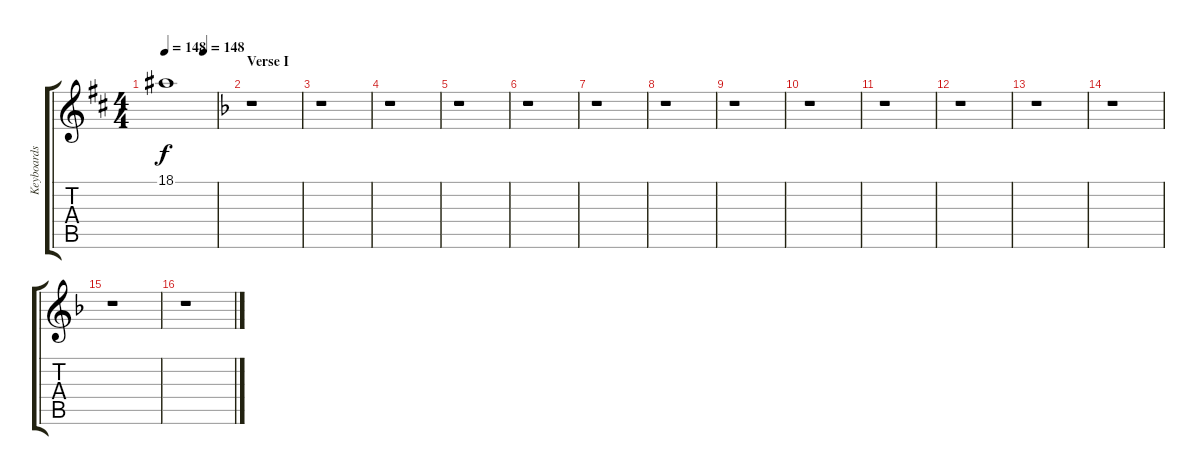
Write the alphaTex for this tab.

\track ("Keyboards (II)" "Keyboards ") {instrument rockorgan}
\staff {score tabs}
\tuning (E4 B3 G3 D3 A2 E2) {hide}
\ts (4 4)
\tempo 148
\tempo (148 0.75)
\clef g2
\ks d
18.1{t}.1{dy f} |
\section ("" "Verse I")
\ks dminor
r.1 |
r.1 |
r.1 |
r.1 |
r.1 |
r.1 |
r.1 |
r.1 |
r.1 |
r.1 |
r.1 |
r.1 |
r.1 |
r.1 |
r.1
